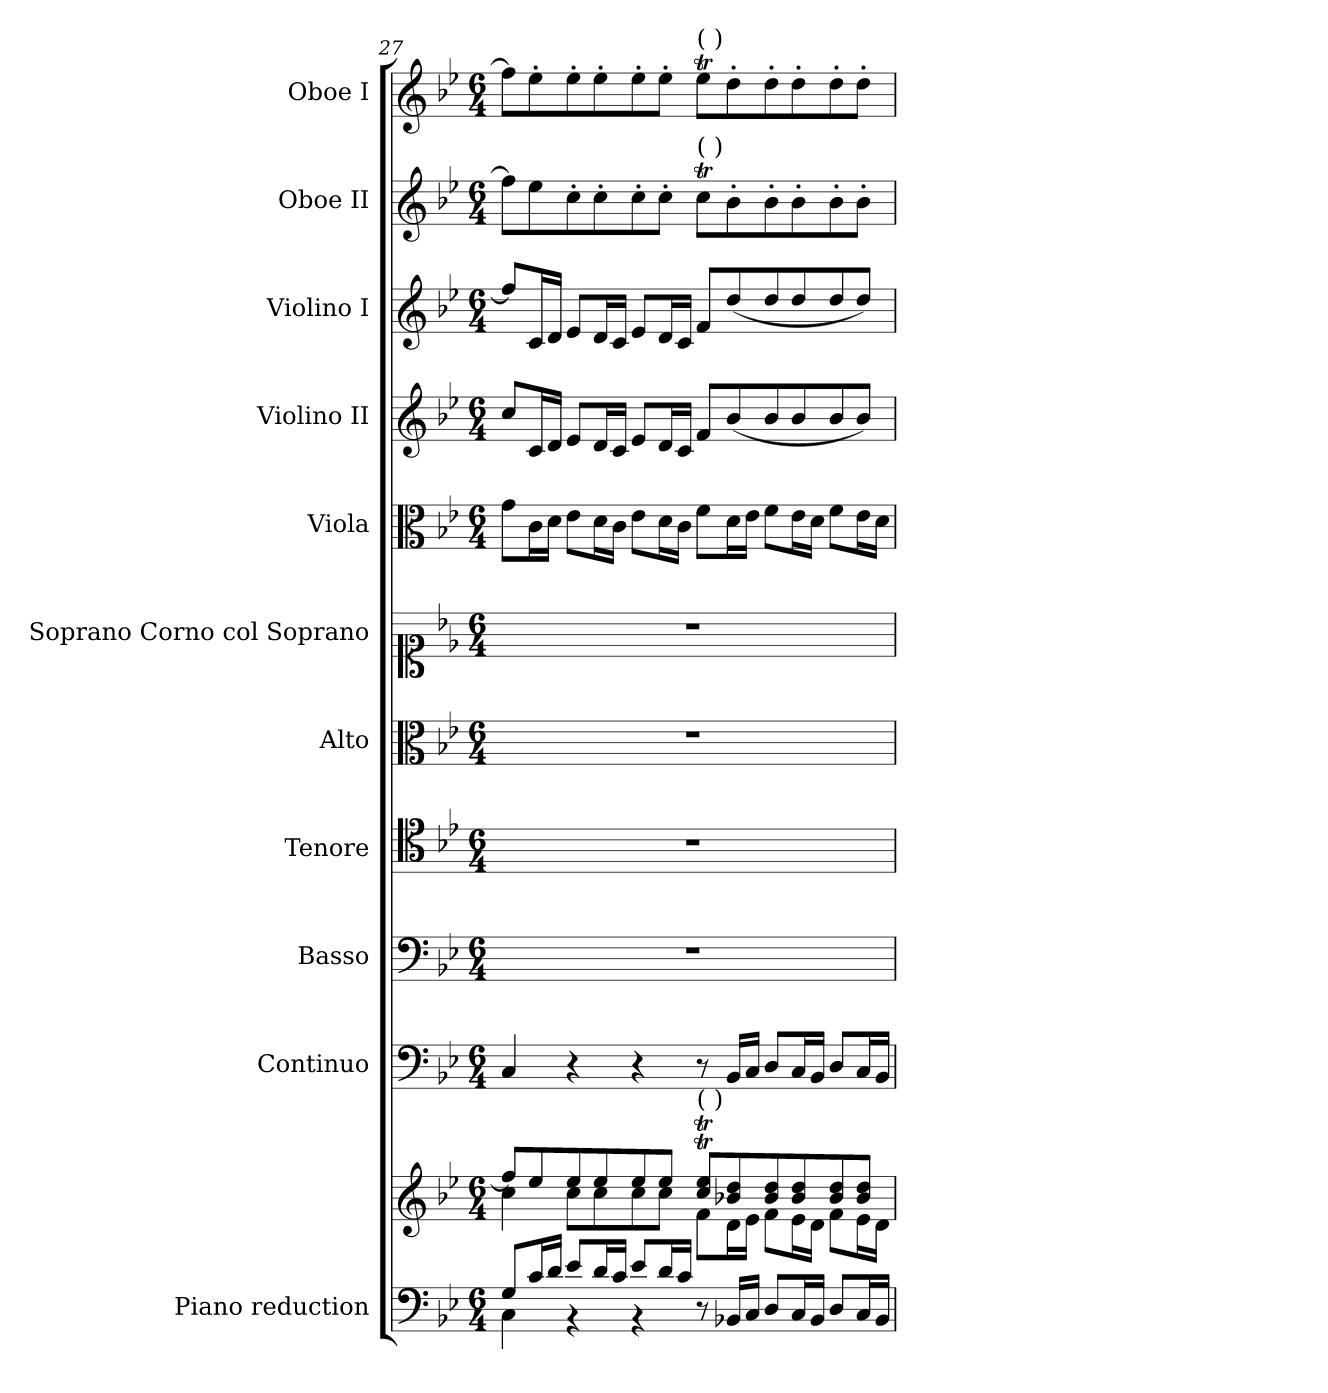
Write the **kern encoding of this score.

**kern	**kern	**kern	**kern	**kern	**kern	**kern	**kern	**kern	**kern	**kern	**kern
*part11	*part11	*part10	*part9	*part8	*part7	*part6	*part5	*part4	*part3	*part2	*part1
*staff12	*staff11	*staff10	*staff9	*staff8	*staff7	*staff6	*staff5	*staff4	*staff3	*staff2	*staff1
*I"Piano reduction	*	*I"Continuo	*I"Basso	*I"Tenore	*I"Alto	*I"Soprano Corno col Soprano	*I"Viola	*I"Violino II	*I"Violino I	*I"Oboe II	*I"Oboe I
*I'Pno	*	*	*	*	*	*	*I'Vla	*I'Vln	*I'Vln	*I'Ob	*I'Ob
*clefF4	*clefG2	*clefF4	*clefF4	*clefC4	*clefC3	*clefC1	*clefC3	*clefG2	*clefG2	*clefG2	*clefG2
*k[b-e-]	*k[b-e-]	*k[b-e-]	*k[b-e-]	*k[b-e-]	*k[b-e-]	*k[b-e-]	*k[b-e-]	*k[b-e-]	*k[b-e-]	*k[b-e-]	*k[b-e-]
*M6/4	*M6/4	*M6/4	*M6/4	*M6/4	*M6/4	*M6/4	*M6/4	*M6/4	*M6/4	*M6/4	*M6/4
=27	=27	=27	=27	=27	=27	=27	=27	=27	=27	=27	=27
*^	*^	*	*	*	*	*	*	*	*	*	*
8G/L	4C\	8ff/L]	4cc\	4C/	1.r	1.r	1.r	1.r	8g\L	8cc/L	8ff/L]	8ff\L]	8ff\L]
16c/L	.	8ee-/	.	.	.	.	.	.	16c\L	16c/L	16c/L	8ee-\	8ee-'\
16d/JJ	.	.	.	.	.	.	.	.	16d\JJ	16d/JJ	16d/JJ	.	.
8e-/L	4r	8ee-/	8cc\L	4r	.	.	.	.	8e-\L	8e-/L	8e-/L	8cc'\	8ee-'\
16d/L	.	8ee-/	8cc\	.	.	.	.	.	16d\L	16d/L	16d/L	8cc'\	8ee-'\
16c/JJ	.	.	.	.	.	.	.	.	16c\JJ	16c/JJ	16c/JJ	.	.
8e-/L	4r	8ee-/	8cc\	4r	.	.	.	.	8e-\L	8e-/L	8e-/L	8cc'\	8ee-'\
16d/L	.	8ee-/J	8cc\J	.	.	.	.	.	16d\L	16d/L	16d/L	8cc'\J	8ee-'\J
16c/JJ	.	.	.	.	.	.	.	.	16c\JJ	16c/JJ	16c/JJ	.	.
!	!	!	!	!	!	!	!	!	!	!	!	!	!LO:TX:a:t=(    )
!	!	!	!	!	!	!	!	!	!	!	!	!LO:TX:a:t=(    )	!
!	!	!LO:TX:a:t=(    )	!	!	!	!	!	!	!	!	!	!	!
8r	8ryy	8cc/T 8ee-/TL	8f\L	8r	.	.	.	.	8f\L	8f/L	8f/L	8ccT\L	8ee-T\L
16BB-X/LL	8ryy	8b-X/ 8dd/	16d\L	16BB-/LL	.	.	.	.	16d\L	(8b-/	(8dd/	8b-'\	8dd'\
16C/JJ	.	.	16e-\JJ	16C/JJ	.	.	.	.	16e-\JJ	.	.	.	.
8D/L	2ryy	8b-/ 8dd/	8f\L	8D/L	.	.	.	.	8f\L	8b-/	8dd/	8b-'\	8dd'\
16C/L	.	8b-/ 8dd/	16e-\L	16C/L	.	.	.	.	16e-\L	8b-/	8dd/	8b-'\	8dd'\
16BB-/JJ	.	.	16d\JJ	16BB-/JJ	.	.	.	.	16d\JJ	.	.	.	.
8D/L	.	8b-/ 8dd/	8f\L	8D/L	.	.	.	.	8f\L	8b-/	8dd/	8b-'\	8dd'\
16C/L	.	8b-/ 8dd/J	16e-\L	16C/L	.	.	.	.	16e-\L	8b-/J)	8dd/J)	8b-'\J	8dd'\J
16BB-/JJ	.	.	16d\JJ	16BB-/JJ	.	.	.	.	16d\JJ	.	.	.	.
*v	*v	*	*	*	*	*	*	*	*	*	*	*	*
*	*v	*v	*	*	*	*	*	*	*	*	*	*
=	=	=	=	=	=	=	=	=	=	=	=
*-	*-	*-	*-	*-	*-	*-	*-	*-	*-	*-	*-
